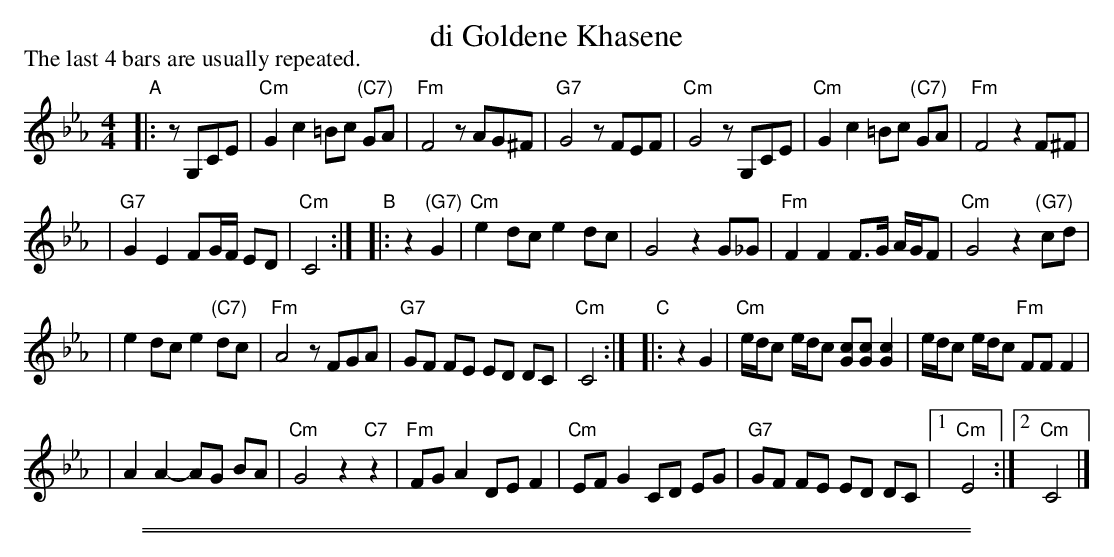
X:1
T: di Goldene Khasene
P: The last 4 bars are usually repeated.
M: 4/4
L: 1/8
K: Cm
"A"\
|: zG,CE \
| "Cm"G2c2 =Bc "(C7)"GA | "Fm"F4 zAG^F \
| "G7"G4 zFEF | "Cm"G4 zG,CE \
| "Cm"G2c2 =Bc "(C7)"GA | "Fm"F4 z2F^F |
| "G7"G2 E2 FG/F/ ED | "Cm"C4 :| \
"B"\
|: z2"(G7)"G2 \
| "Cm"e2 dc e2 dc | G4 z2G_G \
| "Fm"F2 F2 F>G A/G/F | "Cm"G4 z2"(G7)"cd |
| e2 dc e2 "(C7)"dc | "Fm"A4 zFGA \
| "G7"GF FE ED DC | "Cm"C4 :| \
"C"\
|: z2G2 \
| "Cm"e/d/c e/d/c [cG][cG] [c2G2] | e/d/c e/d/c "Fm"FF F2 |
| A2A2- AG BA | "Cm"G4 z2"C7"z2 \
| "Fm"FG A2 DE F2 | "Cm"EF G2 CD EG \
| "G7"GF FE ED DC |1 "Cm"E4 :|2 "Cm"C4 |]
